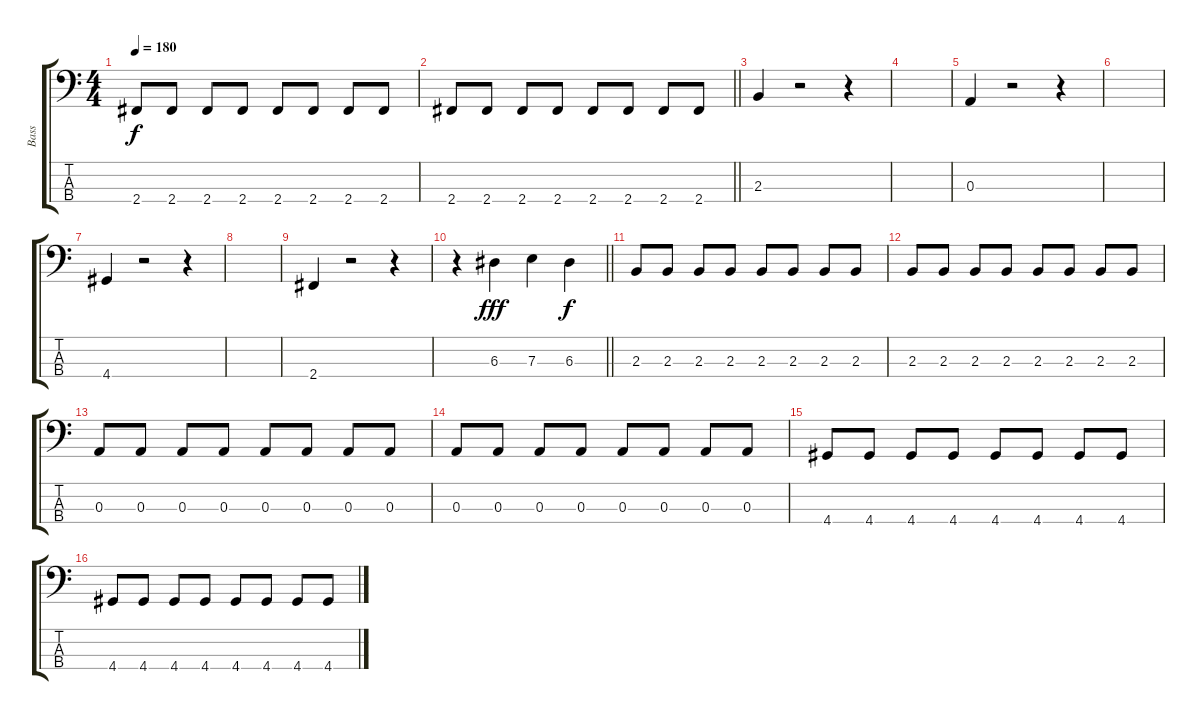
\track ("Bass" "Bass") {instrument electricbasspick}
\staff {score tabs}
\tuning (G2 D2 A1 E1) {hide}
\ts (4 4)
\tempo 180
\clef f4
\ks c
2.4.8{dy f} 2.4.8 2.4.8 2.4.8 2.4.8 2.4.8 2.4.8 2.4.8 |
\barLineRight lightlight
2.4.8 2.4.8 2.4.8 2.4.8 2.4.8 2.4.8 2.4.8 2.4.8 |
2.3.4 r.2 r.4 |
|
0.3.4 r.2 r.4 |
|
4.4.4 r.2 r.4 |
|
2.4.4 r.2 r.4 |
\barLineRight lightlight
r.4 6.3.4{dy fff} 7.3.4 6.3.4{dy f} |
2.3.8 2.3.8 2.3.8 2.3.8 2.3.8 2.3.8 2.3.8 2.3.8 |
2.3.8 2.3.8 2.3.8 2.3.8 2.3.8 2.3.8 2.3.8 2.3.8 |
0.3.8 0.3.8 0.3.8 0.3.8 0.3.8 0.3.8 0.3.8 0.3.8 |
0.3.8 0.3.8 0.3.8 0.3.8 0.3.8 0.3.8 0.3.8 0.3.8 |
4.4.8 4.4.8 4.4.8 4.4.8 4.4.8 4.4.8 4.4.8 4.4.8 |
4.4.8 4.4.8 4.4.8 4.4.8 4.4.8 4.4.8 4.4.8 4.4.8
